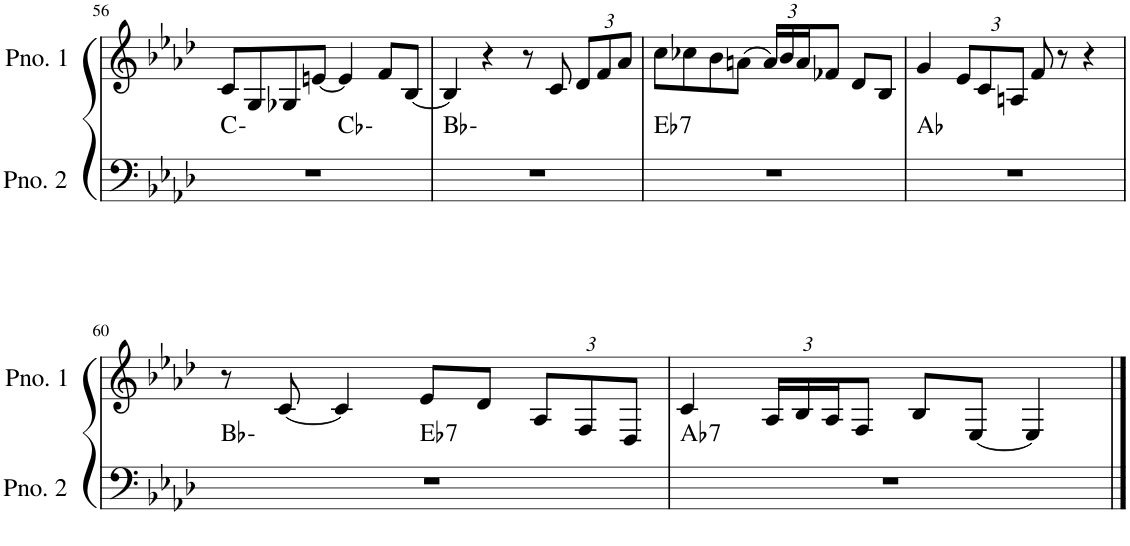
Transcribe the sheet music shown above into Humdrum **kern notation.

**kern	**harte	**kern
*part2	*part2	*part1
*staff2	*	*staff1
*I"ピアノ 2	*	*I"ピアノ 1
!!LO:PB:g=z
*clefF4	*	*clefG2
*k[b-e-a-d-]	*	*k[b-e-a-d-]
*M4/4	*	*M4/4
=56	=56	=56
*^	*	*
1r	2ryy	C:min	8c/L
.	.	.	8G/
.	.	.	8G-X/
.	.	.	[8en/J
.	2ryy	Cb:min	4e/]
.	.	.	8f/L
.	.	.	[8B-/J
*v	*v	*	*
=57	=57	=57
1r	Bb:min	4B-/]
.	.	4r
.	.	8r
.	.	8c/
*	*	*Xbrackettup
.	.	12d-/L
.	.	12f/
.	.	12a-/J
=58	=58	=58
!	!LO:H:kt=7	!
1r	Eb:7	8cc\L
.	.	8cc-X\
.	.	8b-\
.	.	(8an\J
.	.	24a/LL)
.	.	24b-/
.	.	24a/J
.	.	8f-X/J
.	.	8d-/L
.	.	8B-/J
=59	=59	=59
1r	Ab:maj	4g/
.	.	12e-/L
.	.	12c/
.	.	12An/J
.	.	8f/
.	.	8r
.	.	4r
!!LO:LB:g=z
=60	=60	=60
*^	*	*
1r	2ryy	Bb:min	8r
.	.	.	[8c/
.	.	.	4c/]
!	!	!LO:H:kt=7	!
.	2ryy	Eb:7	8e-/L
.	.	.	8d-/J
.	.	.	12A-/L
.	.	.	12F/
.	.	.	12D-/J
=61	=61	=61	=61
!	!	!LO:H:kt=7	!
*v	*v	*	*
1r	Ab:7	4c/
.	.	24A-/LL
.	.	24B-/
.	.	24A-/J
.	.	8F/J
.	.	8B-/L
.	.	[8E-/J
.	.	4E-/]
==	==	==
*-	*-	*-
